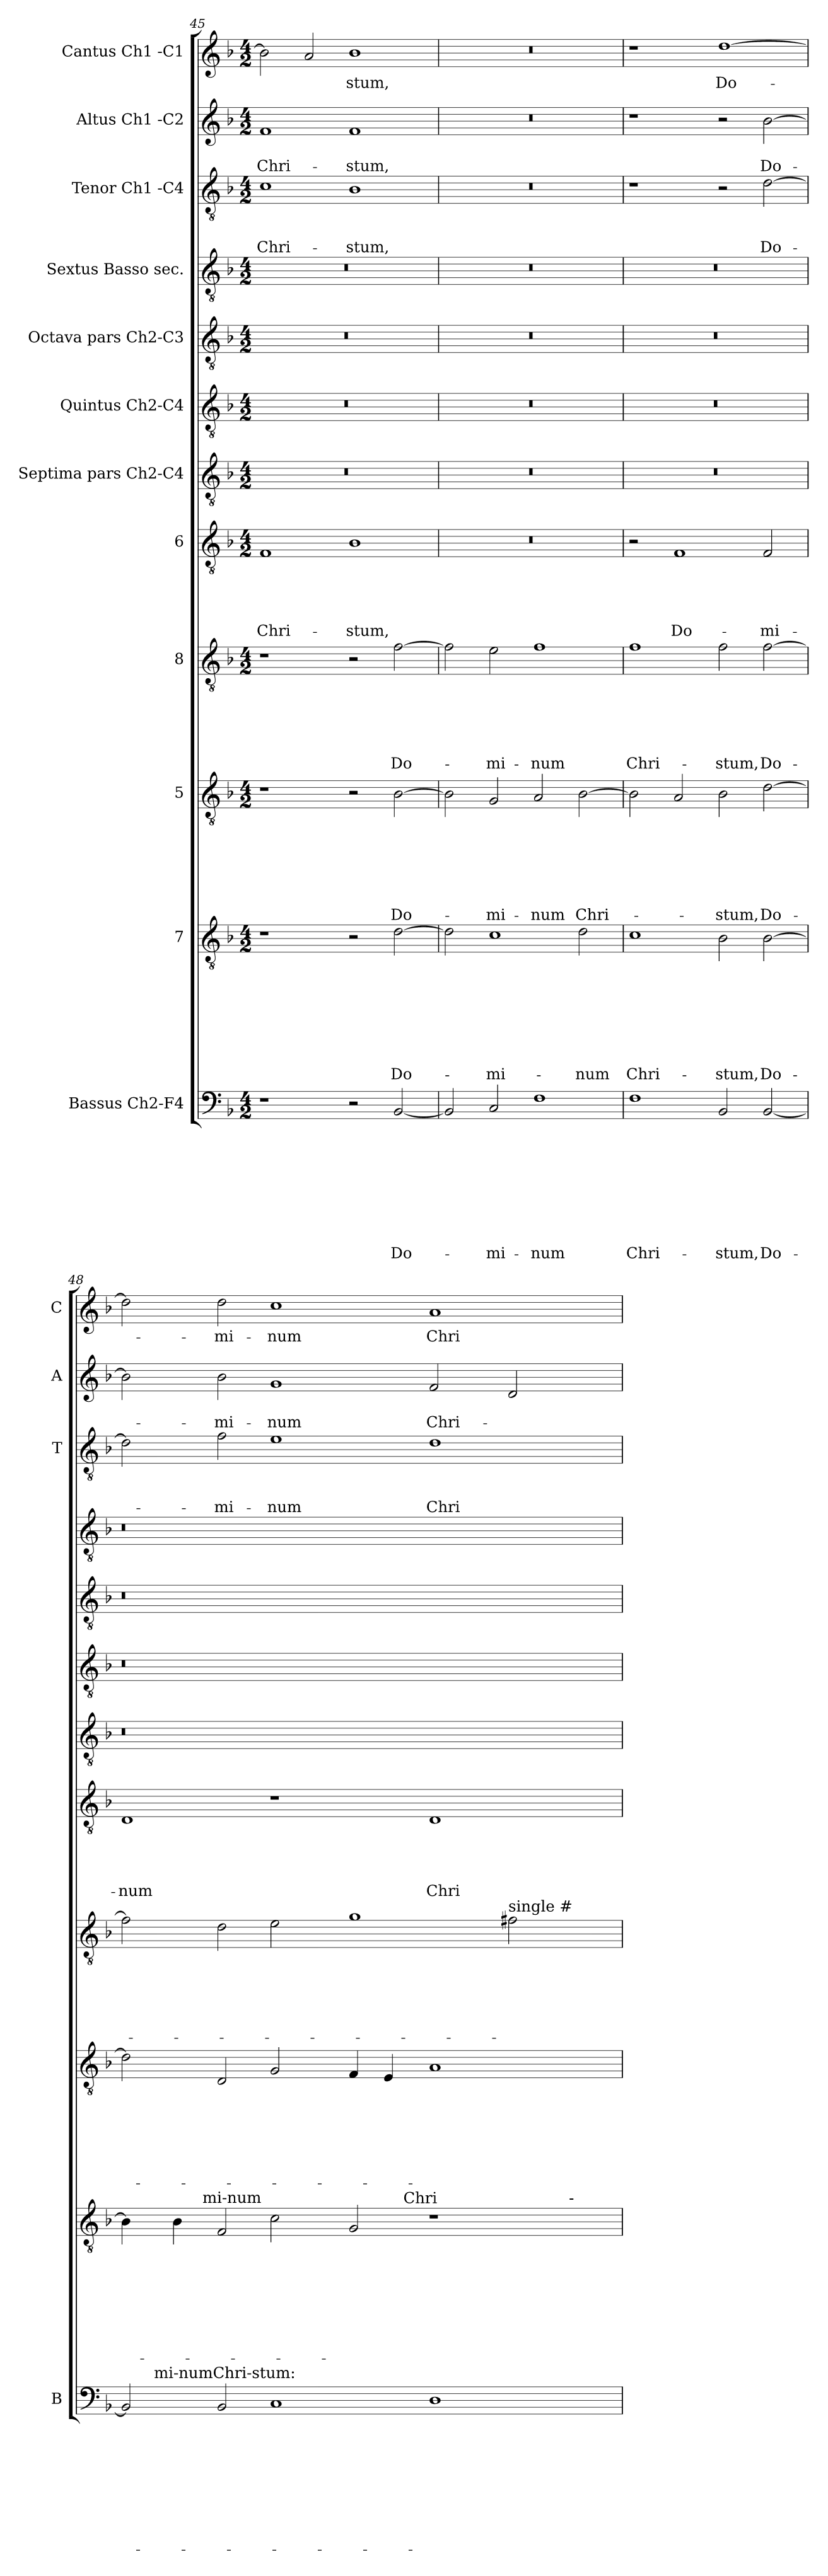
**kern	**text	**text	**text	**text	**text	**text	**text	**text	**text	**kern	**text	**text	**text	**text	**text	**text	**text	**text	**kern	**text	**text	**text	**text	**text	**text	**text	**kern	**text	**text	**text	**text	**text	**text	**kern	**text	**text	**text	**text	**text	**kern	**kern	**kern	**kern	**kern	**text	**text	**text	**kern	**text	**text	**kern	**text
*part12	*part12	*part12	*part12	*part12	*part12	*part12	*part12	*part12	*part12	*part11	*part11	*part11	*part11	*part11	*part11	*part11	*part11	*part11	*part10	*part10	*part10	*part10	*part10	*part10	*part10	*part10	*part9	*part9	*part9	*part9	*part9	*part9	*part9	*part8	*part8	*part8	*part8	*part8	*part8	*part7	*part6	*part5	*part4	*part3	*part3	*part3	*part3	*part2	*part2	*part2	*part1	*part1
*staff12	*staff12	*staff12	*staff12	*staff12	*staff12	*staff12	*staff12	*staff12	*staff12	*staff11	*staff11	*staff11	*staff11	*staff11	*staff11	*staff11	*staff11	*staff11	*staff10	*staff10	*staff10	*staff10	*staff10	*staff10	*staff10	*staff10	*staff9	*staff9	*staff9	*staff9	*staff9	*staff9	*staff9	*staff8	*staff8	*staff8	*staff8	*staff8	*staff8	*staff7	*staff6	*staff5	*staff4	*staff3	*staff3	*staff3	*staff3	*staff2	*staff2	*staff2	*staff1	*staff1
*I"Bassus Ch2-F4	*	*	*	*	*	*	*	*	*	*I"7	*	*	*	*	*	*	*	*	*I"5	*	*	*	*	*	*	*	*I"8	*	*	*	*	*	*	*I"6	*	*	*	*	*	*I"Septima pars Ch2-C4	*I"Quintus Ch2-C4	*I"Octava pars Ch2-C3	*I"Sextus Basso sec.	*I"Tenor Ch1 -C4	*	*	*	*I"Altus Ch1 -C2	*	*	*I"Cantus Ch1 -C1	*
*I'B	*	*	*	*	*	*	*	*	*	*	*	*	*	*	*	*	*	*	*	*	*	*	*	*	*	*	*	*	*	*	*	*	*	*	*	*	*	*	*	*	*	*	*	*I'T	*	*	*	*I'A	*	*	*I'C	*
*clefF4	*	*	*	*	*	*	*	*	*	*clefGv2	*	*	*	*	*	*	*	*	*clefGv2	*	*	*	*	*	*	*	*clefGv2	*	*	*	*	*	*	*clefGv2	*	*	*	*	*	*clefGv2	*clefGv2	*clefGv2	*clefGv2	*clefGv2	*	*	*	*clefG2	*	*	*clefG2	*
*k[b-]	*	*	*	*	*	*	*	*	*	*k[b-]	*	*	*	*	*	*	*	*	*k[b-]	*	*	*	*	*	*	*	*k[b-]	*	*	*	*	*	*	*k[b-]	*	*	*	*	*	*k[b-]	*k[b-]	*k[b-]	*k[b-]	*k[b-]	*	*	*	*k[b-]	*	*	*k[b-]	*
*F:	*	*	*	*	*	*	*	*	*	*F:	*	*	*	*	*	*	*	*	*F:	*	*	*	*	*	*	*	*F:	*	*	*	*	*	*	*F:	*	*	*	*	*	*F:	*F:	*F:	*F:	*F:	*	*	*	*F:	*	*	*F:	*
*M4/2	*	*	*	*	*	*	*	*	*	*M4/2	*	*	*	*	*	*	*	*	*M4/2	*	*	*	*	*	*	*	*M4/2	*	*	*	*	*	*	*M4/2	*	*	*	*	*	*M4/2	*M4/2	*M4/2	*M4/2	*M4/2	*	*	*	*M4/2	*	*	*M4/2	*
=45	=45	=45	=45	=45	=45	=45	=45	=45	=45	=45	=45	=45	=45	=45	=45	=45	=45	=45	=45	=45	=45	=45	=45	=45	=45	=45	=45	=45	=45	=45	=45	=45	=45	=45	=45	=45	=45	=45	=45	=45	=45	=45	=45	=45	=45	=45	=45	=45	=45	=45	=45	=45
!	!	!	!	!	!	!	!	!	!	!	!	!	!	!	!	!	!	!	!	!	!	!	!	!	!	!	!	!	!	!	!	!	!	!	!	!	!	!	!LO:LY:b:rj	!	!	!	!	!	!	!	!LO:LY:b	!	!	!LO:LY:b	!	!
1r	.	.	.	.	.	.	.	.	.	1r	.	.	.	.	.	.	.	.	1r	.	.	.	.	.	.	.	1r	.	.	.	.	.	.	1F	.	.	.	.	Chri-	0r	0r	0r	0r	1c	.	.	Chri-	1f	.	Chri-	2b-\]	.
.	.	.	.	.	.	.	.	.	.	.	.	.	.	.	.	.	.	.	.	.	.	.	.	.	.	.	.	.	.	.	.	.	.	.	.	.	.	.	.	.	.	.	.	.	.	.	.	.	.	.	2a/	.
!	!	!	!	!	!	!	!	!	!	!	!	!	!	!	!	!	!	!	!	!	!	!	!	!	!	!	!	!	!	!	!	!	!	!	!	!	!	!	!LO:LY:b:rj	!	!	!	!	!	!	!	!LO:LY:b	!	!	!LO:LY:b	!	!LO:LY:b:rj
2r	.	.	.	.	.	.	.	.	.	2r	.	.	.	.	.	.	.	.	2r	.	.	.	.	.	.	.	2r	.	.	.	.	.	.	1B-	.	.	.	.	-stum,	.	.	.	.	1B-	.	.	-stum,	1f	.	-stum,	1b-	-stum,
!	!	!	!	!	!	!	!	!	!LO:LY:b	!	!	!	!	!	!	!	!	!LO:LY:b	!	!	!	!	!	!	!	!LO:LY:b	!	!	!	!	!	!	!LO:LY:b	!	!	!	!	!	!	!	!	!	!	!	!	!	!	!	!	!	!	!
[<2BB-/	.	.	.	.	.	.	.	.	Do-	[>2d\	.	.	.	.	.	.	.	Do-	[>2B-\	.	.	.	.	.	.	Do-	[>2f\	.	.	.	.	.	Do-	.	.	.	.	.	.	.	.	.	.	.	.	.	.	.	.	.	.	.
=46	=46	=46	=46	=46	=46	=46	=46	=46	=46	=46	=46	=46	=46	=46	=46	=46	=46	=46	=46	=46	=46	=46	=46	=46	=46	=46	=46	=46	=46	=46	=46	=46	=46	=46	=46	=46	=46	=46	=46	=46	=46	=46	=46	=46	=46	=46	=46	=46	=46	=46	=46	=46
2BB-/]	.	.	.	.	.	.	.	.	.	2d\]	.	.	.	.	.	.	.	.	2B-\]	.	.	.	.	.	.	.	2f\]	.	.	.	.	.	.	0r	.	.	.	.	.	0r	0r	0r	0r	0r	.	.	.	0r	.	.	0r	.
!	!	!	!	!	!	!	!	!	!LO:LY:b	!	!	!	!	!	!	!	!	!LO:LY:b	!	!	!	!	!	!	!	!LO:LY:b	!	!	!	!	!	!	!LO:LY:b	!	!	!	!	!	!	!	!	!	!	!	!	!	!	!	!	!	!	!
2C/	.	.	.	.	.	.	.	.	-mi-	1c	.	.	.	.	.	.	.	-mi-	2G/	.	.	.	.	.	.	-mi-	2e\	.	.	.	.	.	-mi-	.	.	.	.	.	.	.	.	.	.	.	.	.	.	.	.	.	.	.
!	!	!	!	!	!	!	!	!	!LO:LY:b	!	!	!	!	!	!	!	!	!	!	!	!	!	!	!	!	!LO:LY:b	!	!	!	!	!	!	!LO:LY:b	!	!	!	!	!	!	!	!	!	!	!	!	!	!	!	!	!	!	!
1F	.	.	.	.	.	.	.	.	-num	.	.	.	.	.	.	.	.	.	2A/	.	.	.	.	.	.	-num	1f	.	.	.	.	.	-num	.	.	.	.	.	.	.	.	.	.	.	.	.	.	.	.	.	.	.
!	!	!	!	!	!	!	!	!	!	!	!	!	!	!	!	!	!	!LO:LY:b	!	!	!	!	!	!	!	!LO:LY:b	!	!	!	!	!	!	!	!	!	!	!	!	!	!	!	!	!	!	!	!	!	!	!	!	!	!
.	.	.	.	.	.	.	.	.	.	2d\	.	.	.	.	.	.	.	-num	[>2B-\	.	.	.	.	.	.	Chri-	.	.	.	.	.	.	.	.	.	.	.	.	.	.	.	.	.	.	.	.	.	.	.	.	.	.
=47	=47	=47	=47	=47	=47	=47	=47	=47	=47	=47	=47	=47	=47	=47	=47	=47	=47	=47	=47	=47	=47	=47	=47	=47	=47	=47	=47	=47	=47	=47	=47	=47	=47	=47	=47	=47	=47	=47	=47	=47	=47	=47	=47	=47	=47	=47	=47	=47	=47	=47	=47	=47
!	!	!	!	!	!	!	!	!	!LO:LY:b	!	!	!	!	!	!	!	!	!LO:LY:b	!	!	!	!	!	!	!	!	!	!	!	!	!	!	!LO:LY:b	!	!	!	!	!	!	!	!	!	!	!	!	!	!	!	!	!	!	!
1F	.	.	.	.	.	.	.	.	Chri-	1c	.	.	.	.	.	.	.	Chri-	2B-\]	.	.	.	.	.	.	.	1f	.	.	.	.	.	Chri-	2r	.	.	.	.	.	0r	0r	0r	0r	1r	.	.	.	1r	.	.	1r	.
!	!	!	!	!	!	!	!	!	!	!	!	!	!	!	!	!	!	!	!	!	!	!	!	!	!	!	!	!	!	!	!	!	!	!	!	!	!	!	!LO:LY:b:rj	!	!	!	!	!	!	!	!	!	!	!	!	!
.	.	.	.	.	.	.	.	.	.	.	.	.	.	.	.	.	.	.	2A/	.	.	.	.	.	.	.	.	.	.	.	.	.	.	1F	.	.	.	.	Do-	.	.	.	.	.	.	.	.	.	.	.	.	.
!	!	!	!	!	!	!	!	!	!LO:LY:b	!	!	!	!	!	!	!	!	!LO:LY:b	!	!	!	!	!	!	!	!LO:LY:b	!	!	!	!	!	!	!LO:LY:b	!	!	!	!	!	!	!	!	!	!	!	!	!	!	!	!	!	!	!LO:LY:b:rj
2BB-/	.	.	.	.	.	.	.	.	-stum,	2B-\	.	.	.	.	.	.	.	-stum,	2B-\	.	.	.	.	.	.	-stum,	2f\	.	.	.	.	.	-stum,	.	.	.	.	.	.	.	.	.	.	2r	.	.	.	2r	.	.	[<1dd	Do-
!	!	!	!	!	!	!	!	!	!LO:LY:b	!	!	!	!	!	!	!	!	!LO:LY:b	!	!	!	!	!	!	!	!LO:LY:b	!	!	!	!	!	!	!LO:LY:b	!	!	!	!	!	!LO:LY:b:rj	!	!	!	!	!	!	!	!LO:LY:b	!	!	!LO:LY:b	!	!
[<2BB-/	.	.	.	.	.	.	.	.	Do-	[<2B-\	.	.	.	.	.	.	.	Do-	[<2d\	.	.	.	.	.	.	Do-	[<2f\	.	.	.	.	.	Do-	2F/	.	.	.	.	-mi-	.	.	.	.	[<2d\	.	.	Do-	[<2b-\	.	Do-	.	.
!!LO:PB:g=z
=48	=48	=48	=48	=48	=48	=48	=48	=48	=48	=48	=48	=48	=48	=48	=48	=48	=48	=48	=48	=48	=48	=48	=48	=48	=48	=48	=48	=48	=48	=48	=48	=48	=48	=48	=48	=48	=48	=48	=48	=48	=48	=48	=48	=48	=48	=48	=48	=48	=48	=48	=48	=48
!	!	!	!	!	!	!	!	!	!	!	!	!	!	!	!	!	!	!	!	!	!	!	!	!	!	!	!	!	!	!	!	!	!	!	!	!	!	!	!LO:LY:b:rj	!	!	!	!	!	!	!	!	!	!	!	!	!
*^	*	*	*	*	*	*	*	*	*	*^	*	*	*	*	*	*	*	*	*	*	*	*	*	*	*	*	*	*	*	*	*	*	*	*	*	*	*	*	*	*	*	*	*	*	*	*	*	*	*	*	*	*
*	*	*	*	*	*	*	*	*	*	*	*	*^	*	*	*	*	*	*	*	*	*	*	*	*	*	*	*	*	*	*	*	*	*	*	*	*	*	*	*	*	*	*	*	*	*	*	*	*	*	*	*	*	*	*
*	*	*	*	*	*	*	*	*	*	*	*	*	*^	*	*	*	*	*	*	*	*	*	*	*	*	*	*	*	*	*	*	*	*	*	*	*	*	*	*	*	*	*	*	*	*	*	*	*	*	*	*	*	*	*	*
2BB-/]	8ryy	.	.	.	.	.	.	.	.	.	4B-\]	4..ryy	1ryy	1ryy	.	.	.	.	.	.	.	.	2d\]	.	.	.	.	.	.	.	2f\]	.	.	.	.	.	.	1D	.	.	.	.	-num	0r	0r	0r	0r	2d\]	.	.	.	2b-\]	.	.	2dd\]	.
.	32ryy	.	.	.	.	.	.	.	.	.	.	.	.	.	.	.	.	.	.	.	.	.	.	.	.	.	.	.	.	.	.	.	.	.	.	.	.	.	.	.	.	.	.	.	.	.	.	.	.	.	.	.	.	.	.	.
!	!LO:TX:a:t=mi-numChri-stum&colon;	!	!	!	!	!	!	!	!	!	!	!	!	!	!	!	!	!	!	!	!	!	!	!	!	!	!	!	!	!	!	!	!	!	!	!	!	!	!	!	!	!	!	!	!	!	!	!	!	!	!	!	!	!	!	!
.	1ryy	.	.	.	.	.	.	.	.	.	.	.	.	.	.	.	.	.	.	.	.	.	.	.	.	.	.	.	.	.	.	.	.	.	.	.	.	.	.	.	.	.	.	.	.	.	.	.	.	.	.	.	.	.	.	.
.	.	.	.	.	.	.	.	.	.	.	4B-\	.	.	.	.	.	.	.	.	.	.	.	.	.	.	.	.	.	.	.	.	.	.	.	.	.	.	.	.	.	.	.	.	.	.	.	.	.	.	.	.	.	.	.	.	.
!	!	!	!	!	!	!	!	!	!	!	!	!LO:TX:a:t=mi-num	!	!	!	!	!	!	!	!	!	!	!	!	!	!	!	!	!	!	!	!	!	!	!	!	!	!	!	!	!	!	!	!	!	!	!	!	!	!	!	!	!	!	!	!
.	.	.	.	.	.	.	.	.	.	.	.	1ryy	.	.	.	.	.	.	.	.	.	.	.	.	.	.	.	.	.	.	.	.	.	.	.	.	.	.	.	.	.	.	.	.	.	.	.	.	.	.	.	.	.	.	.	.
!	!	!	!	!	!	!	!	!	!	!	!	!	!	!	!	!	!	!	!	!	!	!	!	!	!	!	!	!	!	!	!	!	!	!	!	!	!	!	!	!	!	!	!	!	!	!	!	!	!	!	!LO:LY:b	!	!	!LO:LY:b	!	!LO:LY:b:rj
2BB-/	.	.	.	.	.	.	.	.	.	.	2F/	.	.	.	.	.	.	.	.	.	.	.	2D/	.	.	.	.	.	.	.	2d\	.	.	.	.	.	.	.	.	.	.	.	.	.	.	.	.	2f\	.	.	-mi-	2b-\	.	-mi-	2dd\	-mi-
!	!	!	!	!	!	!	!	!	!	!	!	!	!	!	!	!	!	!	!	!	!	!	!	!	!	!	!	!	!	!	!	!	!	!	!	!	!	!	!	!	!	!	!	!	!	!	!	!	!	!	!LO:LY:b	!	!	!LO:LY:b	!	!LO:LY:b:rj
1C	.	.	.	.	.	.	.	.	.	.	2c\	.	2ryy	1ryy	.	.	.	.	.	.	.	.	2G/	.	.	.	.	.	.	.	2e\	.	.	.	.	.	.	1r	.	.	.	.	.	.	.	.	.	1e	.	.	-num	1g	.	-num	1cc	-num
.	1ryy	.	.	.	.	.	.	.	.	.	.	.	.	.	.	.	.	.	.	.	.	.	.	.	.	.	.	.	.	.	.	.	.	.	.	.	.	.	.	.	.	.	.	.	.	.	.	.	.	.	.	.	.	.	.	.
.	.	.	.	.	.	.	.	.	.	.	.	1ryy	.	.	.	.	.	.	.	.	.	.	.	.	.	.	.	.	.	.	.	.	.	.	.	.	.	.	.	.	.	.	.	.	.	.	.	.	.	.	.	.	.	.	.	.
.	.	.	.	.	.	.	.	.	.	.	2G/	.	4ryy	.	.	.	.	.	.	.	.	.	4F/	.	.	.	.	.	.	.	1g	.	.	.	.	.	.	.	.	.	.	.	.	.	.	.	.	.	.	.	.	.	.	.	.	.
.	.	.	.	.	.	.	.	.	.	.	.	.	16.ryy	.	.	.	.	.	.	.	.	.	4E/	.	.	.	.	.	.	.	.	.	.	.	.	.	.	.	.	.	.	.	.	.	.	.	.	.	.	.	.	.	.	.	.	.
!	!	!	!	!	!	!	!	!	!	!	!	!	!LO:TX:a:t=Chri	!	!	!	!	!	!	!	!	!	!	!	!	!	!	!	!	!	!	!	!	!	!	!	!	!	!	!	!	!	!	!	!	!	!	!	!	!	!	!	!	!	!	!
.	.	.	.	.	.	.	.	.	.	.	.	.	1ryy	.	.	.	.	.	.	.	.	.	.	.	.	.	.	.	.	.	.	.	.	.	.	.	.	.	.	.	.	.	.	.	.	.	.	.	.	.	.	.	.	.	.	.
!	!	!	!	!	!	!	!	!	!	!	!	!	!	!	!	!	!	!	!	!	!	!	!	!	!	!	!	!	!	!	!	!	!	!	!	!	!	!	!	!	!	!	!LO:LY:b:rj	!	!	!	!	!	!	!	!LO:LY:b	!	!	!LO:LY:b	!	!LO:LY:b:rj
1D	.	.	.	.	.	.	.	.	.	.	1r	.	.	2ryy	.	.	.	.	.	.	.	.	1A	.	.	.	.	.	.	.	.	.	.	.	.	.	.	1D	.	.	.	.	Chri-	1ryy	1ryy	1ryy	1ryy	1d	.	.	Chri-	2f/	.	Chri-	1a	Chri-
.	2ryy	.	.	.	.	.	.	.	.	.	.	.	.	.	.	.	.	.	.	.	.	.	.	.	.	.	.	.	.	.	.	.	.	.	.	.	.	.	.	.	.	.	.	.	.	.	.	.	.	.	.	.	.	.	.	.
.	.	.	.	.	.	.	.	.	.	.	.	2ryy	.	.	.	.	.	.	.	.	.	.	.	.	.	.	.	.	.	.	.	.	.	.	.	.	.	.	.	.	.	.	.	.	.	.	.	.	.	.	.	.	.	.	.	.
!	!	!	!	!	!	!	!	!	!	!	!	!	!	!	!	!	!	!	!	!	!	!	!	!	!	!	!	!	!	!	!LO:TX:a:t=single #	!	!	!	!	!	!	!	!	!	!	!	!	!	!	!	!	!	!	!	!	!	!	!	!	!
.	.	.	.	.	.	.	.	.	.	.	.	.	.	4ryy	.	.	.	.	.	.	.	.	.	.	.	.	.	.	.	.	2f#\	.	.	.	.	.	.	.	.	.	.	.	.	.	.	.	.	.	.	.	.	2d/	.	.	.	.
.	4ryy	.	.	.	.	.	.	.	.	.	.	.	.	.	.	.	.	.	.	.	.	.	.	.	.	.	.	.	.	.	.	.	.	.	.	.	.	.	.	.	.	.	.	.	.	.	.	.	.	.	.	.	.	.	.	.
.	.	.	.	.	.	.	.	.	.	.	.	.	.	16ryy	.	.	.	.	.	.	.	.	.	.	.	.	.	.	.	.	.	.	.	.	.	.	.	.	.	.	.	.	.	.	.	.	.	.	.	.	.	.	.	.	.	.
!	!	!	!	!	!	!	!	!	!	!	!	!	!	!LO:TX:a:t=-	!	!	!	!	!	!	!	!	!	!	!	!	!	!	!	!	!	!	!	!	!	!	!	!	!	!	!	!	!	!	!	!	!	!	!	!	!	!	!	!	!	!
.	.	.	.	.	.	.	.	.	.	.	.	.	.	8.ryy	.	.	.	.	.	.	.	.	.	.	.	.	.	.	.	.	.	.	.	.	.	.	.	.	.	.	.	.	.	.	.	.	.	.	.	.	.	.	.	.	.	.
.	.	.	.	.	.	.	.	.	.	.	.	.	8ryy	.	.	.	.	.	.	.	.	.	.	.	.	.	.	.	.	.	.	.	.	.	.	.	.	.	.	.	.	.	.	.	.	.	.	.	.	.	.	.	.	.	.	.
.	16.ryy	.	.	.	.	.	.	.	.	.	.	.	.	.	.	.	.	.	.	.	.	.	.	.	.	.	.	.	.	.	.	.	.	.	.	.	.	.	.	.	.	.	.	.	.	.	.	.	.	.	.	.	.	.	.	.
.	.	.	.	.	.	.	.	.	.	.	.	16ryy	.	.	.	.	.	.	.	.	.	.	.	.	.	.	.	.	.	.	.	.	.	.	.	.	.	.	.	.	.	.	.	.	.	.	.	.	.	.	.	.	.	.	.	.
.	.	.	.	.	.	.	.	.	.	.	.	.	32ryy	.	.	.	.	.	.	.	.	.	.	.	.	.	.	.	.	.	.	.	.	.	.	.	.	.	.	.	.	.	.	.	.	.	.	.	.	.	.	.	.	.	.	.
*v	*v	*	*	*	*	*	*	*	*	*	*	*	*	*	*	*	*	*	*	*	*	*	*	*	*	*	*	*	*	*	*	*	*	*	*	*	*	*	*	*	*	*	*	*	*	*	*	*	*	*	*	*	*	*	*	*
*	*	*	*	*	*	*	*	*	*	*v	*v	*v	*v	*	*	*	*	*	*	*	*	*	*	*	*	*	*	*	*	*	*	*	*	*	*	*	*	*	*	*	*	*	*	*	*	*	*	*	*	*	*	*	*	*	*
=	=	=	=	=	=	=	=	=	=	=	=	=	=	=	=	=	=	=	=	=	=	=	=	=	=	=	=	=	=	=	=	=	=	=	=	=	=	=	=	=	=	=	=	=	=	=	=	=	=	=	=	=
*-	*-	*-	*-	*-	*-	*-	*-	*-	*-	*-	*-	*-	*-	*-	*-	*-	*-	*-	*-	*-	*-	*-	*-	*-	*-	*-	*-	*-	*-	*-	*-	*-	*-	*-	*-	*-	*-	*-	*-	*-	*-	*-	*-	*-	*-	*-	*-	*-	*-	*-	*-	*-
